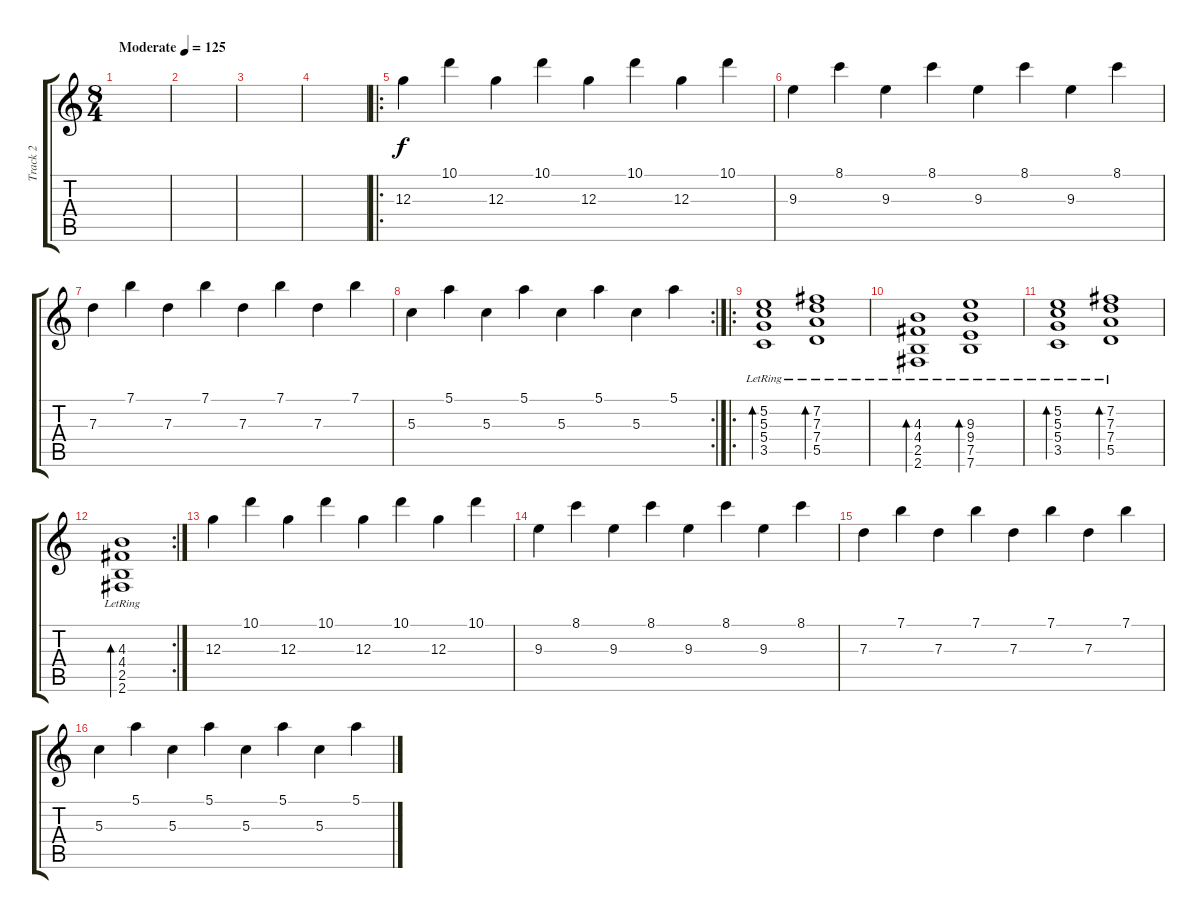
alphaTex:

\track ("Track 2" "Track 2") {instrument electricguitarclean}
\staff {score tabs}
\tuning (E4 B3 G3 D3 A2 E2) {hide}
\ts (8 4)
\tempo (125 "Moderate")
\clef g2
\ks c
|
|
|
|
\ro
12.3.4 10.1.4 12.3.4 10.1.4 12.3.4 10.1.4 12.3.4 10.1.4 |
9.3.4 8.1.4 9.3.4 8.1.4 9.3.4 8.1.4 9.3.4 8.1.4 |
7.3.4 7.1.4 7.3.4 7.1.4 7.3.4 7.1.4 7.3.4 7.1.4 |
\rc 2
5.3.4 5.1.4 5.3.4 5.1.4 5.3.4 5.1.4 5.3.4 5.1.4 |
\ro
(5.2{lr} 5.3{lr} 5.4{lr} 3.5{lr}).1{bd 480} (7.2{lr} 7.3{lr} 7.4{lr} 5.5{lr}).1{bd 480} |
(4.3{lr} 4.4{lr} 2.5{lr} 2.6).1{bd 480} (9.3{lr} 9.4{lr} 7.5{lr} 7.6).1{bd 480} |
(5.2{lr} 5.3{lr} 5.4{lr} 3.5{lr}).1{bd 480} (7.2{lr} 7.3{lr} 7.4{lr} 5.5{lr}).1{bd 480} |
\rc 2
(4.3{lr} 4.4{lr} 2.5{lr} 2.6).1{bd 480} |
12.3.4 10.1.4 12.3.4 10.1.4 12.3.4 10.1.4 12.3.4 10.1.4 |
9.3.4 8.1.4 9.3.4 8.1.4 9.3.4 8.1.4 9.3.4 8.1.4 |
7.3.4 7.1.4 7.3.4 7.1.4 7.3.4 7.1.4 7.3.4 7.1.4 |
5.3.4 5.1.4 5.3.4 5.1.4 5.3.4 5.1.4 5.3.4 5.1.4
